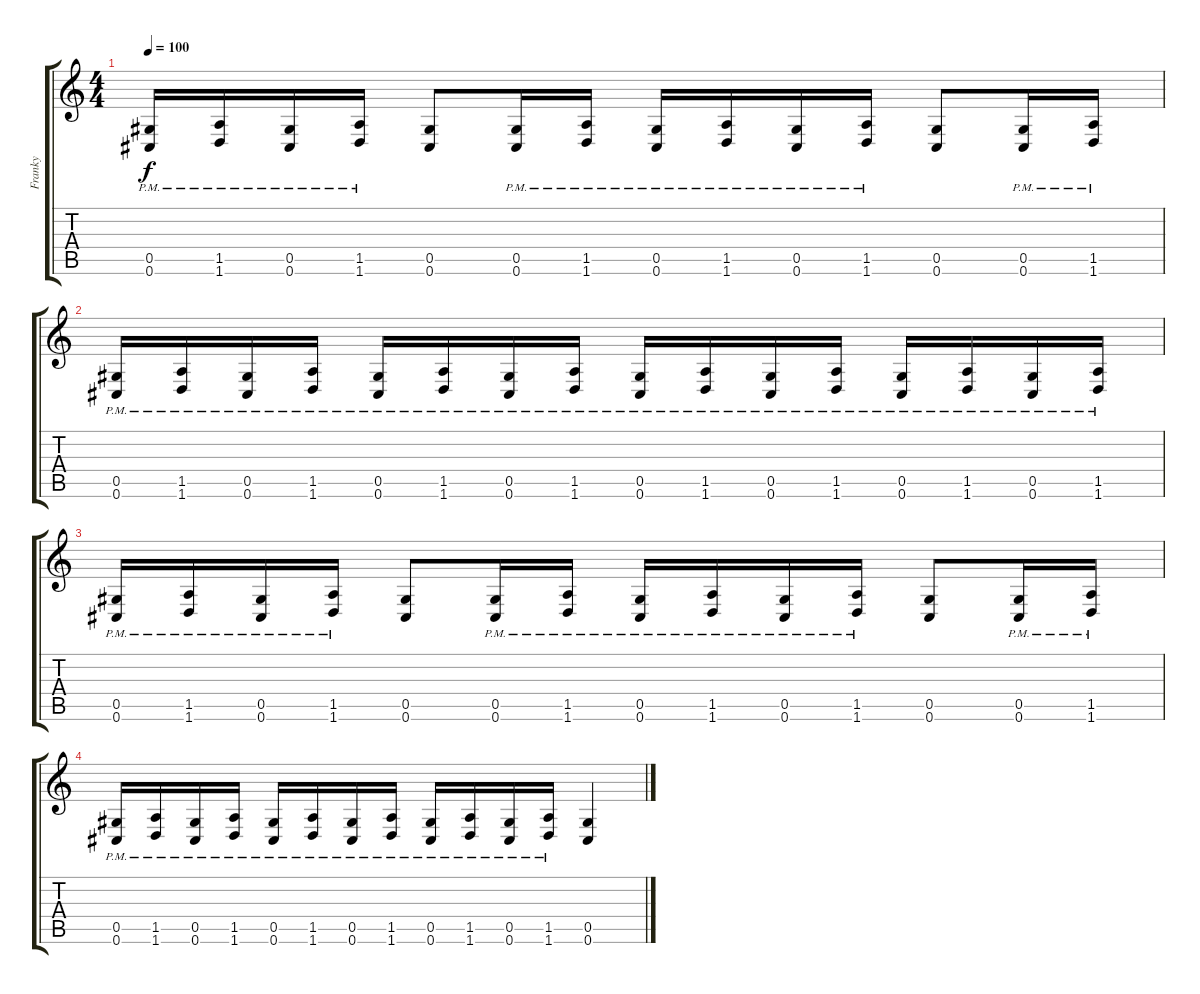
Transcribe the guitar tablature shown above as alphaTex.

\track ("Franky" "Franky") {instrument distortionguitar}
\staff {score tabs}
\tuning (Eb4 Bb3 Gb3 Db3 Ab2 Db2) {hide}
\ts (4 4)
\tempo 100
\clef g2
\ks c
(0.5{pm} 0.6{pm}).16{dy f} (1.5{pm} 1.6{pm}).16 (0.5{pm} 0.6{pm}).16 (1.5{pm} 1.6{pm}).16 (0.5 0.6).8 (0.5{pm} 0.6{pm}).16 (1.5{pm} 1.6{pm}).16 (0.5{pm} 0.6{pm}).16 (1.5{pm} 1.6{pm}).16 (0.5{pm} 0.6{pm}).16 (1.5{pm} 1.6{pm}).16 (0.5 0.6).8 (0.5{pm} 0.6{pm}).16 (1.5{pm} 1.6{pm}).16 |
(0.5{pm} 0.6{pm}).16 (1.5{pm} 1.6{pm}).16 (0.5{pm} 0.6{pm}).16 (1.5{pm} 1.6{pm}).16 (0.5{pm} 0.6{pm}).16 (1.5{pm} 1.6{pm}).16 (0.5{pm} 0.6{pm}).16 (1.5{pm} 1.6{pm}).16 (0.5{pm} 0.6{pm}).16 (1.5{pm} 1.6{pm}).16 (0.5{pm} 0.6{pm}).16 (1.5{pm} 1.6{pm}).16 (0.5{pm} 0.6{pm}).16 (1.5{pm} 1.6{pm}).16 (0.5{pm} 0.6{pm}).16 (1.5{pm} 1.6{pm}).16 |
(0.5{pm} 0.6{pm}).16 (1.5{pm} 1.6{pm}).16 (0.5{pm} 0.6{pm}).16 (1.5{pm} 1.6{pm}).16 (0.5 0.6).8 (0.5{pm} 0.6{pm}).16 (1.5{pm} 1.6{pm}).16 (0.5{pm} 0.6{pm}).16 (1.5{pm} 1.6{pm}).16 (0.5{pm} 0.6{pm}).16 (1.5{pm} 1.6{pm}).16 (0.5 0.6).8 (0.5{pm} 0.6{pm}).16 (1.5{pm} 1.6{pm}).16 |
(0.5{pm} 0.6{pm}).16 (1.5{pm} 1.6{pm}).16 (0.5{pm} 0.6{pm}).16 (1.5{pm} 1.6{pm}).16 (0.5{pm} 0.6{pm}).16 (1.5{pm} 1.6{pm}).16 (0.5{pm} 0.6{pm}).16 (1.5{pm} 1.6{pm}).16 (0.5{pm} 0.6{pm}).16 (1.5{pm} 1.6{pm}).16 (0.5{pm} 0.6{pm}).16 (1.5{pm} 1.6{pm}).16 (0.5 0.6).4
